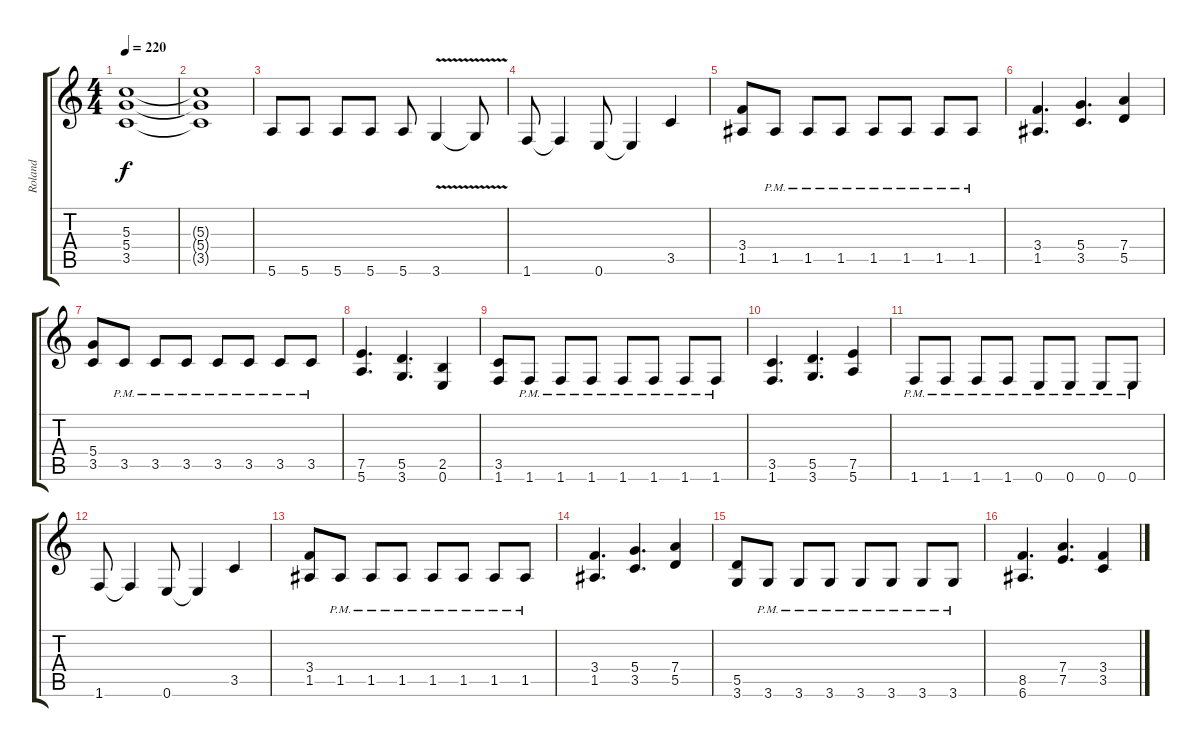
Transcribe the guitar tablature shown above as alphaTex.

\track ("Roland" "Roland") {instrument distortionguitar}
\staff {score tabs}
\tuning (E4 B3 G3 D3 A2 E2) {hide}
\ts (4 4)
\tempo 220
\clef g2
\ks c
(5.3 5.4 3.5).1{dy f} |
(5.3{t} 5.4{t} 3.5{t}).1 |
5.6.8 5.6.8 5.6.8 5.6.8 5.6.8 3.6{v}.4 3.6{t}.8 |
1.6.8 1.6{t}.4 0.6.8 0.6{t}.4 3.5.4 |
(3.4 1.5).8 1.5{pm}.8 1.5{pm}.8 1.5{pm}.8 1.5{pm}.8 1.5{pm}.8 1.5{pm}.8 1.5{pm}.8 |
(3.4 1.5).4{d} (5.4 3.5).4{d} (7.4 5.5).4 |
(5.4 3.5).8 3.5{pm}.8 3.5{pm}.8 3.5{pm}.8 3.5{pm}.8 3.5{pm}.8 3.5{pm}.8 3.5{pm}.8 |
(7.5 5.6).4{d} (5.5 3.6).4{d} (2.5 0.6).4 |
(3.5 1.6).8 1.6{pm}.8 1.6{pm}.8 1.6{pm}.8 1.6{pm}.8 1.6{pm}.8 1.6{pm}.8 1.6{pm}.8 |
(3.5 1.6).4{d} (5.5 3.6).4{d} (7.5 5.6).4 |
1.6{pm}.8 1.6{pm}.8 1.6{pm}.8 1.6{pm}.8 0.6{pm}.8 0.6{pm}.8 0.6{pm}.8 0.6{pm}.8 |
1.6.8 1.6{t}.4 0.6.8 0.6{t}.4 3.5.4 |
(3.4 1.5).8 1.5{pm}.8 1.5{pm}.8 1.5{pm}.8 1.5{pm}.8 1.5{pm}.8 1.5{pm}.8 1.5{pm}.8 |
(3.4 1.5).4{d} (5.4 3.5).4{d} (7.4 5.5).4 |
(5.5 3.6).8 3.6{pm}.8 3.6{pm}.8 3.6{pm}.8 3.6{pm}.8 3.6{pm}.8 3.6{pm}.8 3.6{pm}.8 |
(8.5 6.6).4{d} (7.4 7.5).4{d} (3.4 3.5).4
